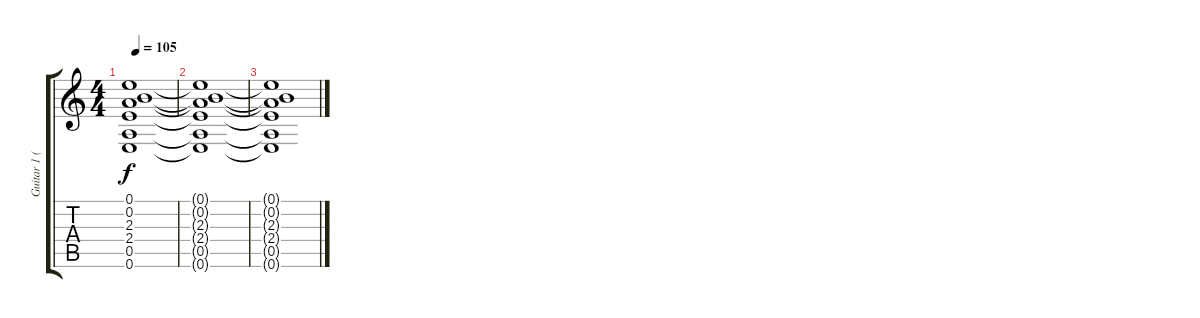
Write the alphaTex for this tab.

\track ("Guitar 1 (Ruythm)" "Guitar 1 (") {instrument acousticguitarsteel}
\staff {score tabs}
\tuning (E4 B3 G3 D3 A2 E2) {hide}
\ts (4 4)
\tempo 105
\clef g2
\ks c
(0.1{t} 0.2{t} 2.3{t} 2.4{t} 0.5{t} 0.6{t}).1{dy f} |
(0.1{t} 0.2{t} 2.3{t} 2.4{t} 0.5{t} 0.6{t}).1 |
(0.1{t} 0.2{t} 2.3{t} 2.4{t} 0.5{t} 0.6{t}).1
